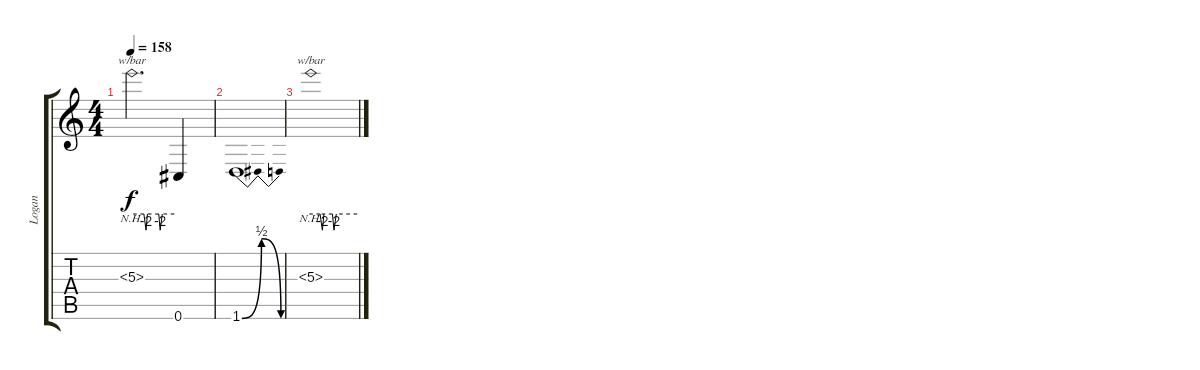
\track ("Logan" "Logan") {instrument distortionguitar}
\staff {score tabs}
\tuning (Db4 Ab3 E3 B2 Gb2 Db2) {hide}
\ts (4 4)
\tempo 158
\clef g2
\ks c
5.3{nh}.2{d tbe (custom default 0 0 17 0 20 -8 22 0 38 0 40 -8 43 0 60 0) dy f} 0.6.4 |
1.6{be (bendrelease 0 0 31 2 31 2 60 0)}.1 |
5.3{nh}.1{tbe (custom default 0 0 12 0 15 -8 17 0 28 0 30 -8 33 0 60 0)}
